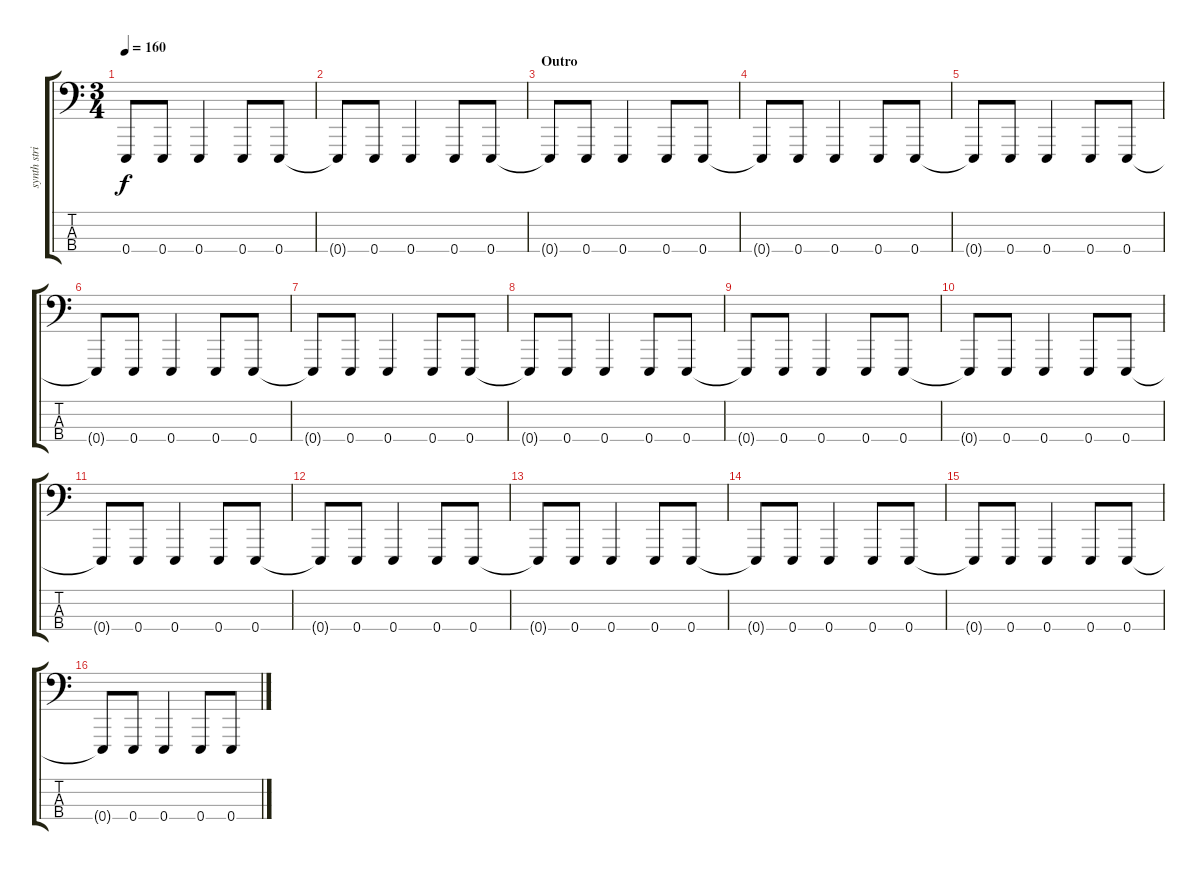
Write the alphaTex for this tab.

\track ("synth string" "synth stri") {instrument synthstrings1}
\staff {score tabs}
\tuning (G2 D2 A1 E1) {hide}
\ts (3 4)
\tempo 160
\clef f4
\ks c
0.4{t}.8{dy f} 0.4.8 0.4.4 0.4.8 0.4.8 |
0.4{t}.8 0.4.8 0.4.4 0.4.8 0.4.8 |
\section ("" "Outro")
0.4{t}.8 0.4.8 0.4.4 0.4.8 0.4.8 |
0.4{t}.8 0.4.8 0.4.4 0.4.8 0.4.8 |
0.4{t}.8 0.4.8 0.4.4 0.4.8 0.4.8 |
0.4{t}.8 0.4.8 0.4.4 0.4.8 0.4.8 |
0.4{t}.8 0.4.8 0.4.4 0.4.8 0.4.8 |
0.4{t}.8 0.4.8 0.4.4 0.4.8 0.4.8 |
0.4{t}.8 0.4.8 0.4.4 0.4.8 0.4.8 |
0.4{t}.8 0.4.8 0.4.4 0.4.8 0.4.8 |
0.4{t}.8 0.4.8 0.4.4 0.4.8 0.4.8 |
0.4{t}.8 0.4.8 0.4.4 0.4.8 0.4.8 |
0.4{t}.8 0.4.8 0.4.4 0.4.8 0.4.8 |
0.4{t}.8 0.4.8 0.4.4 0.4.8 0.4.8 |
0.4{t}.8 0.4.8 0.4.4 0.4.8 0.4.8 |
0.4{t}.8 0.4.8 0.4.4 0.4.8 0.4.8
